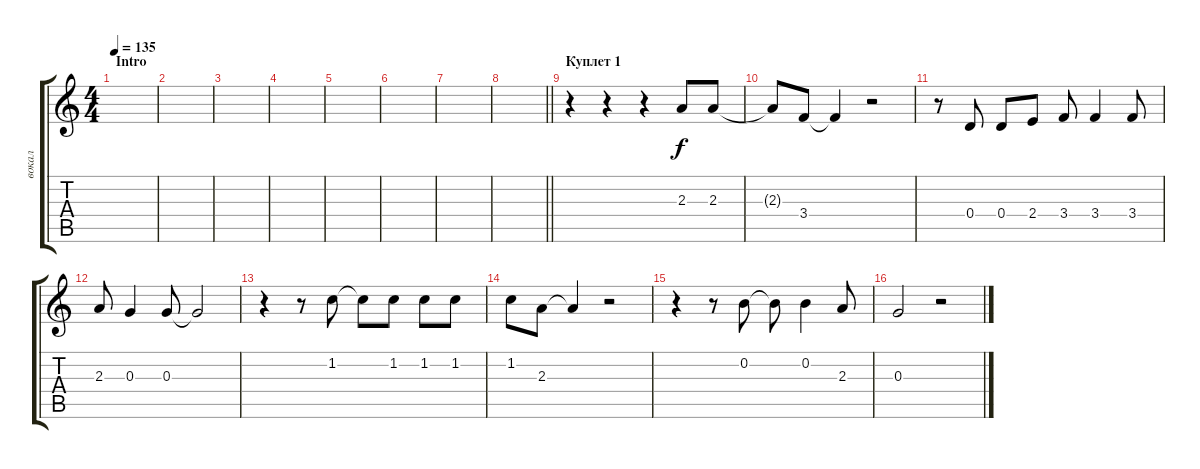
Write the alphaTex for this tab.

\track ("вокал" "вокал") {instrument acousticguitarsteel}
\staff {score tabs}
\tuning (E4 B3 G3 D3 A2 E2) {hide}
\ts (4 4)
\section ("" "Intro")
\tempo 135
\clef g2
\ks c
|
|
|
|
|
|
|
\barLineRight lightlight
|
\section ("" "Куплет 1")
r.4 r.4 r.4 2.3.8 2.3.8 |
2.3{t}.8 3.4.8 3.4{t}.4 r.2 |
r.8 0.4.8 0.4.8 2.4.8 3.4.8 3.4.4 3.4.8 |
2.3.8 0.3.4 0.3.8 0.3{t}.2 |
r.4 r.8 1.2.8 1.2{t}.8 1.2.8 1.2.8 1.2.8 |
1.2.8 2.3.8 2.3{t}.4 r.2 |
r.4 r.8 0.2.8 0.2{t}.8 0.2.4 2.3.8 |
0.3.2 r.2
